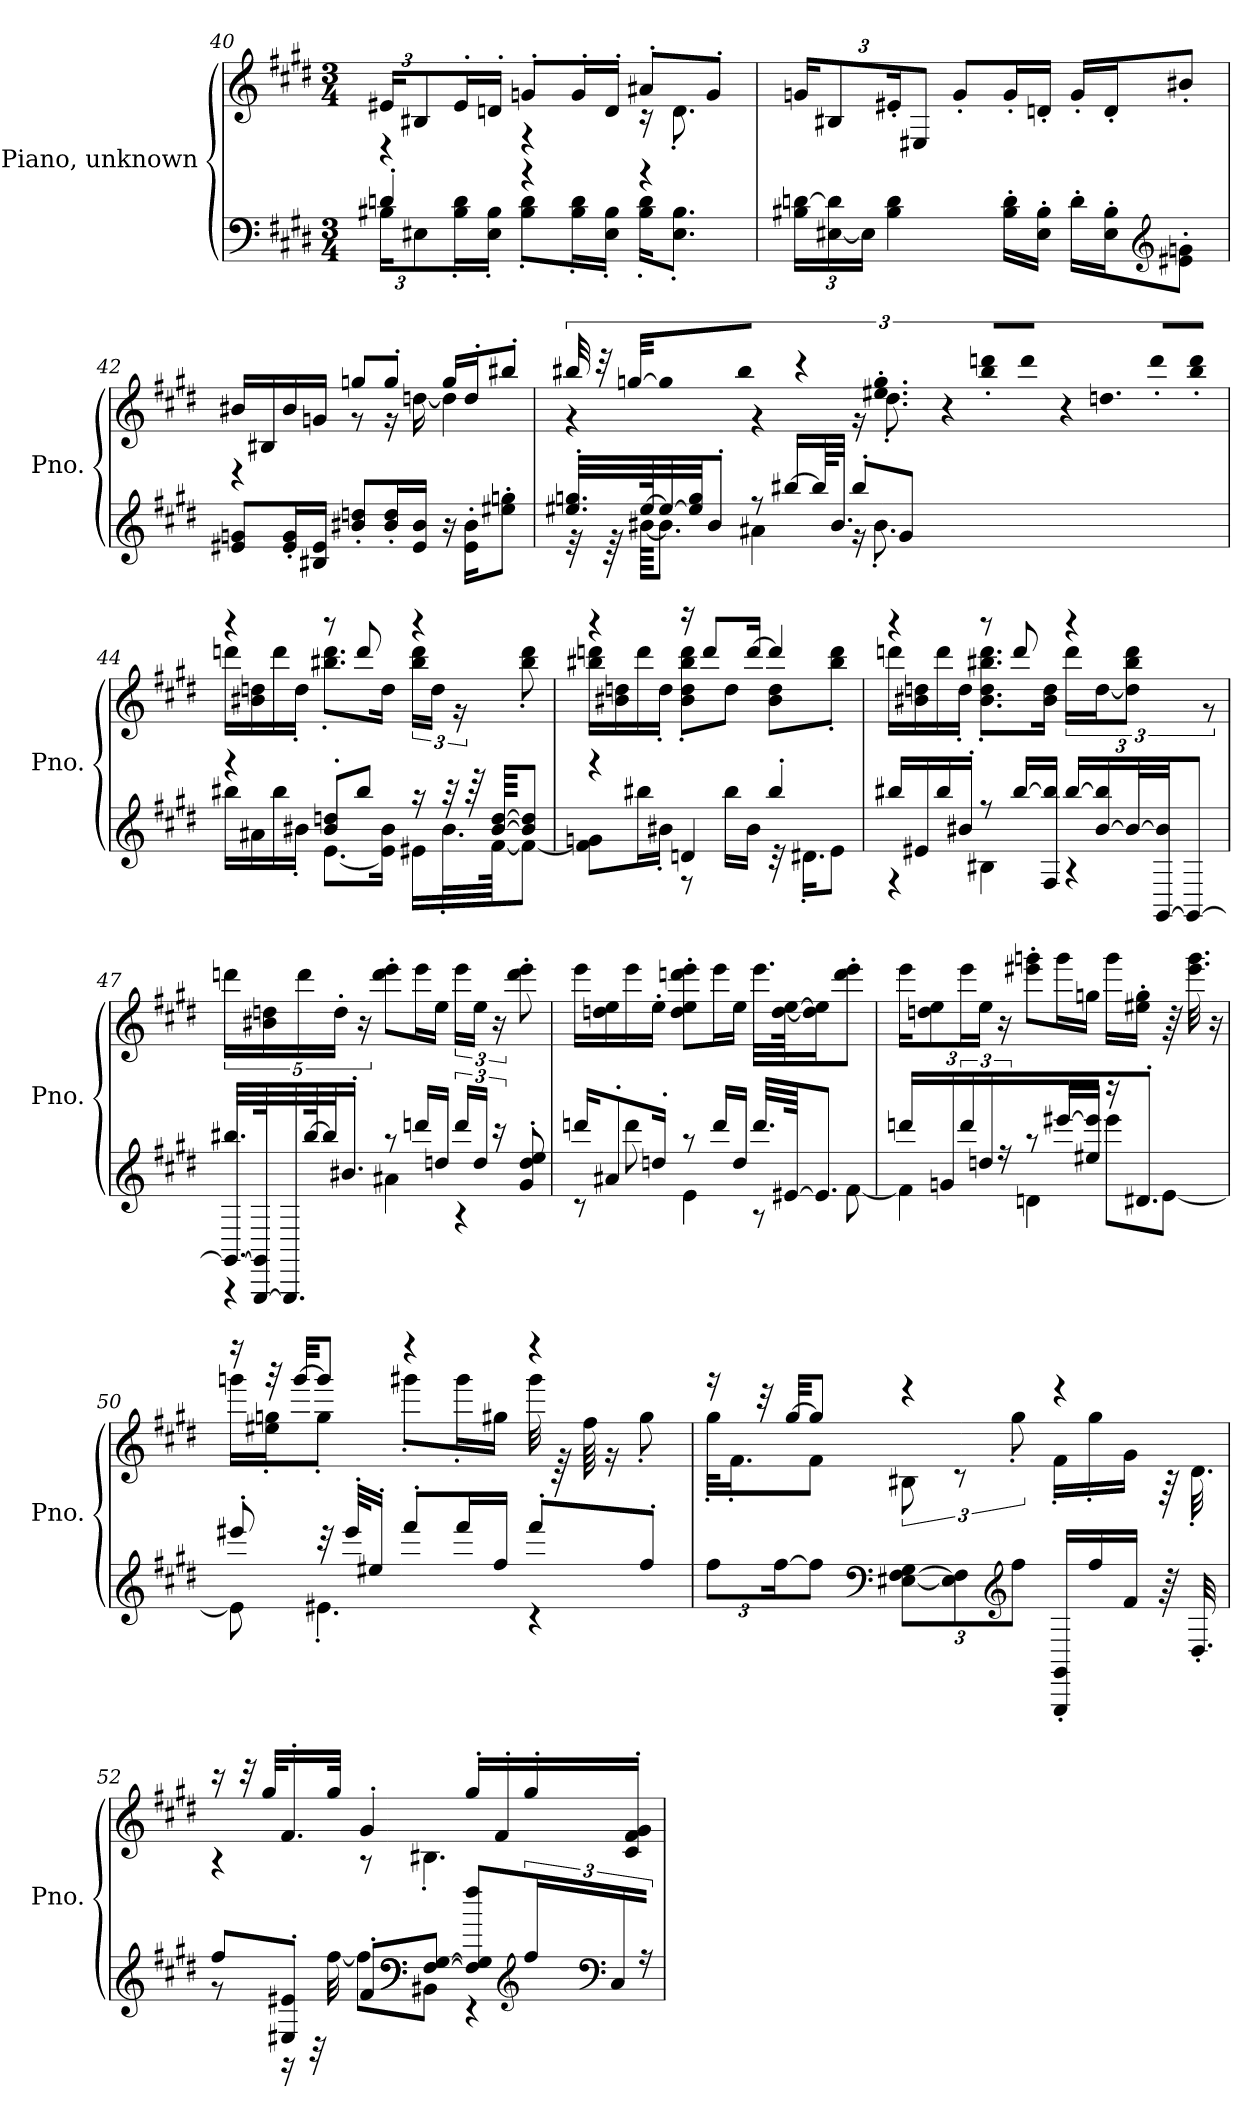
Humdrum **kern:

**kern	**kern
*part1	*part1
*staff2	*staff1
*I"Piano, unknown	*
*I'Pno.	*
*clefF4	*clefG2
*k[f#c#g#d#]	*k[f#c#g#d#]
*M3/4	*M3/4
=40	=40
*^	*
*	*Xbrackettup	*Xbrackettup
*	*	*^
4dn'/	24B#X\KL	24e#X/KL	4r
.	12E#X\	12B#X/	.
.	16B#\' 16d\'L	16e#'/L	.
.	16E#\' 16B#\'JJ	16dn'/JJ	.
4r	8B#\' 8d\'L	8gn'/L	4r
.	16B#\' 16d\'L	16g'/L	.
.	16E#\' 16B#\'JJ	16d'/JJ	.
4r	16B#\' 16d\'KL	8a#X'/L	16r
.	8.E#\' 8.B#\'J	.	8.d'\
.	.	8g'/J	.
*v	*v	*	*
*	*v	*v
!!LO:LB:g=z
=41	=41
24B#X\ [24dn\LL	24gn/KL
[24E#X\ 24d\]	12B#X/
24E#\JJ]	.
4B#\ 4d\	24e#X'/K
.	12E#X/J
.	8g'/L
16B#\' 16d\'LL	16g'/L
16E#\' 16B#\'JJ	16dn'/JJ
16d'\LL	16g'/LL
16E#\' 16B#\'J	16d'/J
*clefG2	*
8e#X\' 8gn\'J	8b#X'/J
=42	=42
*	*^
8e#X/ 8gn/L	16b#X/LL	4r
.	16B#X/	.
16e#/' 16g/'L	16b#/	.
16B#X/ 16e#/JJ	16gn/JJ	.
8b#X/' 8ddn/'L	8ggn/L	8r
16b#/' 16dd/'L	8gg'/J	16r
16e#/ 16b#/JJ	.	[16ddn\
16r	16gg/LL	4dd\]
16e#\' 16b#\'KL	16dd'/J	.
8ee#X\' 8ggn\'J	8bb#X'/J	.
!!LO:LB:g=z	!!
=43	=43	=43
*^	*	*
*	*	*brackettup	*
32.ee#X/' 32.ggn/'LLL	32r	48bb#X/	4r
.	.	48r	.
.	64r	.	.
.	.	[48ggn/LLL	.
[64ee#/K	[64b#X\KKKL	.	.
32ee#/_	8.b#\J]	32gg/]	.
32ee#/] 32gg/JJ	.	32bb#/JJJ	.
8b#'/J	.	64r	.
.	.	32.ee#X/' 32.gg/'	.
.	.	16r	.
8r	4a#X\	8bb#/' 8dddn/'L	4r
[16bb#X/LL	.	16ddd/Jk	.
64bb#/KL]	.	64r	.
32.b#/JJJ	.	32.ddn/	.
8bb#'/L	16r	8ddd'/L	16r
.	8.b#'\	.	8.dd'\
8g#/J	.	8bb#/' 8ddd/'J	.
!!LO:PB:g=z	!!
=44	=44	=44	=44
4r	16bb#X\LL	4r	16dddn\LL
.	16a#X\	.	16b#X\ 16ddn\
.	16bb#\	.	16ddd\
.	16b#X'\JJ	.	16dd'\JJ
8b#/' 8ddn/'L	[8.e\L	8r	8.bb#X\' 8.ddd\'L
8bb#/J	.	8ddd/	.
.	16e\] 16b#\Jk	.	16dd\Jk
16r	16e#X\LL	4r	24bb#\ 24ddd\LL
.	.	.	24dd\JJ
32r	32.b#'\L	.	.
.	.	.	24r
64r	.	.	.
[64b#/ [64dd/KKKL	[64f#\JJK	.	.
8b#/] 8dd/]J	8f#\J_	.	8bb#\' 8ddd\'
=45	=45	=45	=45
4r	8f#\] 8gn\L	4r	16bb#X\ 16dddn\LL
.	.	.	16b#X\ 16ddn\
.	16bb#X\L	.	16ddd\
.	16b#X'\JJ	.	16dd'\JJ
4dn/	8r	16r	8b#\' 8dd\' 8bb#\' 8ddd\'L
.	.	8ddd/L	.
.	16bb#\LL	.	8dd\J
.	16b#\JJ	[16ddd/Jk	.
4bb#'/	32r	4ddd/]	8b#\ 8dd\L
.	16.d#X'\KL	.	.
.	8e\J	.	8bb#\' 8ddd\'J
!!LO:LB:g=z	!!
=46	=46	=46	=46
16bb#X/LL	4r	4r	16dddn\LL
16e#X/	.	.	16b#X\ 16ddn\
16bb#/	.	.	16ddd\
16b#X'/JJ	.	.	16dd'\JJ
8r	4B#X\	8r	8.b#\' 8.dd\' 8.bb#X\' 8.ddd\'L
[16bb#/LL	.	8ddd/	.
16F#/ 16bb#/]JJ	.	.	16b#\ 16dd\Jk
[24bb#/LL	4r	4r	24ddd\LL
[24b#/ 24bb#/]	.	.	[24dd\J
48b#/L_	.	.	12dd\] 12bb#\ 12ddd\J
[48GG#/ 48b#/]JJ	.	.	.
8GG#/J_	.	.	.
.	.	.	12r
*	*	*v	*v
=47	=47	=47
32.GG#/_ 32.bb#X/LLL	4r	20dddn\LL
[64GGG#/ 64GG#/]K	.	.
.	.	20b#X\ 20ddn\
32.GGG#/]	.	.
.	.	20ddd\
[64bb#/K	.	.
32bb#/J]	.	.
.	.	20dd'\JJ
16.b#X'/JJ	.	.
.	.	20r
8r	4a#X\	8ddd\' 8eee\'L
16dddn/LL	.	16eee\L
16ddn/JJ	.	16ee\JJ
*brackettup	*	*
24ddd/LL	4r	24eee\LL
24dd/JJ	.	24ee\JJ
24r	.	24r
8g#/' 8dd/' 8ee/'	.	8ddd\' 8eee\'
!!LO:LB:g=z
=48	=48	=48
16dddn/KL	8r	16eee\LL
8a#X'/	.	16ddn\ 16ee\
.	8ddd\	16eee\
16ddn'/Jk	.	16ee'\JJ
8r	4e\	8dd\' 8ee\' 8dddn\' 8eee\'L
16ddd/LL	.	16eee\L
16dd/JJ	.	16ee\JJ
32.ddd/LLL	8r	32.eee\LLL
[64e#X/JJK	.	[64dd\ [64ee\JK
8.e#/J]	.	16dd\] 16ee\]J
.	[8f#\	8ddd\' 8eee\'J
=49	=49	=49
*	*	*Xbrackettup
16dddn/LL	4f#\]	24eee\KL
.	.	12ddn\ 12ee\
16gn/	.	.
*	*	*brackettup
24ddd/	.	24eee\L
24ddn/JJ	.	24ee\JJ
24r	.	24r
8r	4dn\	8eee#X\' 8gggn\'L
[16eee#X/LL	.	16ggg\L
16ee#X/ 16eee#/]JJ	.	16ggn\JJ
16r	8eee#\L	16ggg\LL
8.d#X'/	.	16ee#X\' 16gg\'JJ
.	[8e\J	64r
.	.	32.eee#\ 32.ggg\
.	.	16r
!!LO:LB:g=z
=50	=50	=50
*	*	*^
8eee#X'/	8e\]	16r	16gggn\LL
.	.	32r	16ee#X\' 16ggn\'J
.	.	[32ggg/KKL	.
32r	4.e#X'\	8ggg/J]	8gg'\J
32eee#'/KLL	.	.	.
16ee#X'/JJ	.	.	.
8fff#'/L	.	4r	8ggg#X'\L
16fff#/L	.	.	16ggg#'\L
16ff#/JJ	.	.	16gg#X\JJ
8fff#'/L	4r	4r	32ggg#\
.	.	.	64r
.	.	.	64ff#\
.	.	.	16r
8ff#'/J	.	.	8gg#'\
*v	*v	*	*
=51	=51	=51
*Xbrackettup	*	*
12ff#\L	16r	32gg#'\KLL
.	.	16.f#'\J
.	32r	.
[24ff#\K	.	.
.	[32gg#/KKL	.
8ff#\J]	8gg#/J]	8f#\J
*clefF4	*	*
[12E#X\ [12F#\ 12G#\L	4r	12B#X\
12E#\] 12F#\]	.	12r
*clefG2	*	*
12ff#\J	.	12gg#'\
16GGG#/' 16GG#/'LL	4r	16f#'\LL
16ff#/	.	16gg#'\
16f#/JJ	.	16g#\JJ
64r	.	64r
32.D#'/	.	32.d#'\
!!LO:LB:g=z	!!
=52	=52	=52
*^	*	*
8ff#/L	8r	16r	4r
.	.	32r	.
.	.	32gg#/KLL	.
8E#X/' 8e#X/'J	16r	16.f#'/	.
.	32r	.	.
.	[32ff#\	32gg#/JJk	.
8f#'/L	8ff#\L]	4g#'/	8r
*clefF4	*	*	*
[8F#/ [8G#/J	8BB#X\J	.	4.B#X'\
8F#/] 8G#/] 8ff#/L	4r	16gg#'/LL	.
.	.	16f#'/	.
*clefG2	*	*	*
*brackettup	*	*	*
24ff#/L	.	16gg#'/	.
*clefF4	*	*	*
24C#/JJ	.	.	.
.	.	16c#/' 16f#/' 16g#/'JJ	.
24r	.	.	.
*v	*v	*	*
*	*v	*v
=	=
*-	*-
